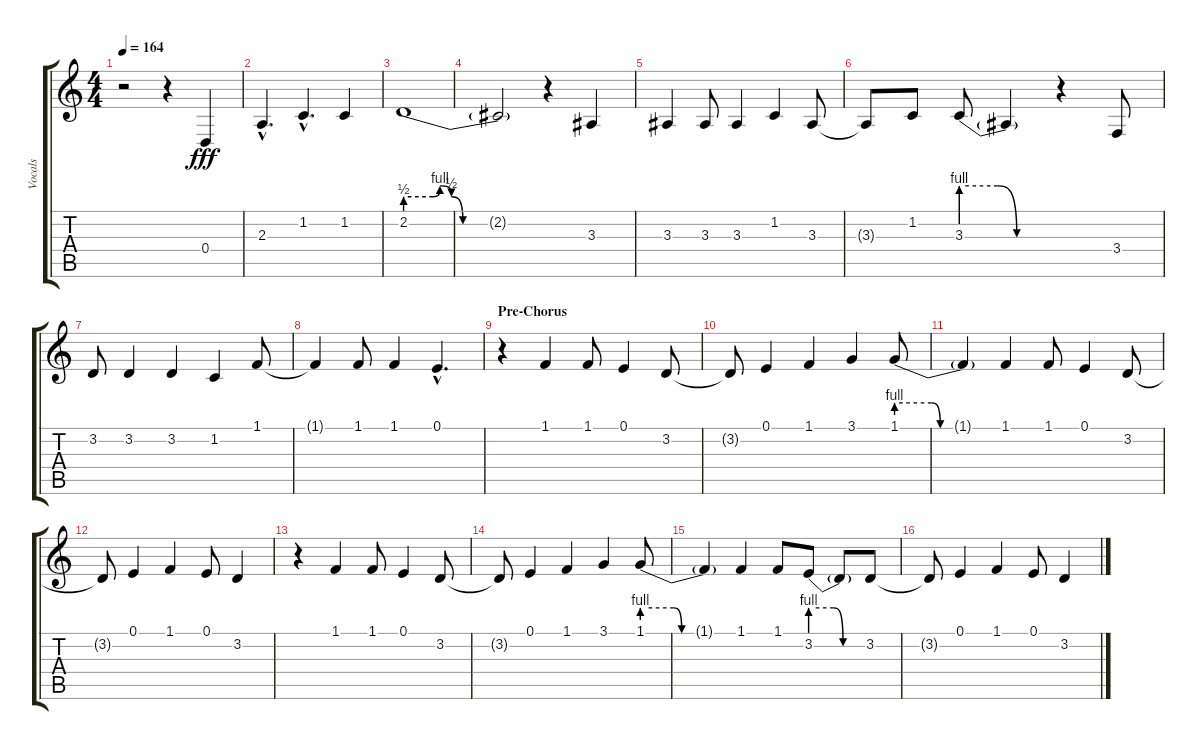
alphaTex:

\track ("Vocals" "Vocals") {instrument lead2sawtooth}
\staff {score tabs}
\tuning (E4 B3 G3 D3 A2 E2) {hide}
\ts (4 4)
\tempo 164
\clef g2
\ks c
r.2{dy fff} r.4 0.4.4 |
2.3{hac}.4{d} 1.2{hac}.4{d} 1.2.4 |
2.2{be (custom 0 2 12 2 15 4 20 2 25 0 60 0)}.1 |
2.2{t}.2 r.4 3.3.4 |
3.3.4 3.3.8 3.3.4 1.2.4 3.3.8 |
3.3{t}.8 1.2.8 3.3{be (custom 0 4 23 4 35 0 60 0)}.8 3.3{t}.4 r.4 3.4.8 |
3.2.8 3.2.4 3.2.4 1.2.4 1.1.8 |
1.1{t}.4 1.1.8 1.1.4 0.1{hac}.4{d} |
\section ("" "Pre-Chorus")
r.4{volume 16} 1.1.4 1.1.8 0.1.4 3.2.8 |
3.2{t}.8 0.1.4 1.1.4 3.1.4 1.1{be (custom 0 4 20 4 25 0 60 0)}.8 |
1.1{t}.4 1.1.4 1.1.8 0.1.4 3.2.8 |
3.2{t}.8 0.1.4 1.1.4 0.1.8 3.2.4 |
r.4 1.1.4 1.1.8 0.1.4 3.2.8 |
3.2{t}.8 0.1.4 1.1.4 3.1.4 1.1{be (custom 0 4 20 4 25 0 60 0)}.8 |
1.1{t}.4 1.1.4 1.1.8 3.2{be (custom 0 4 25 4 35 0 60 0)}.8 3.2{t}.8 3.2.8 |
3.2{t}.8 0.1.4 1.1.4 0.1.8 3.2.4
